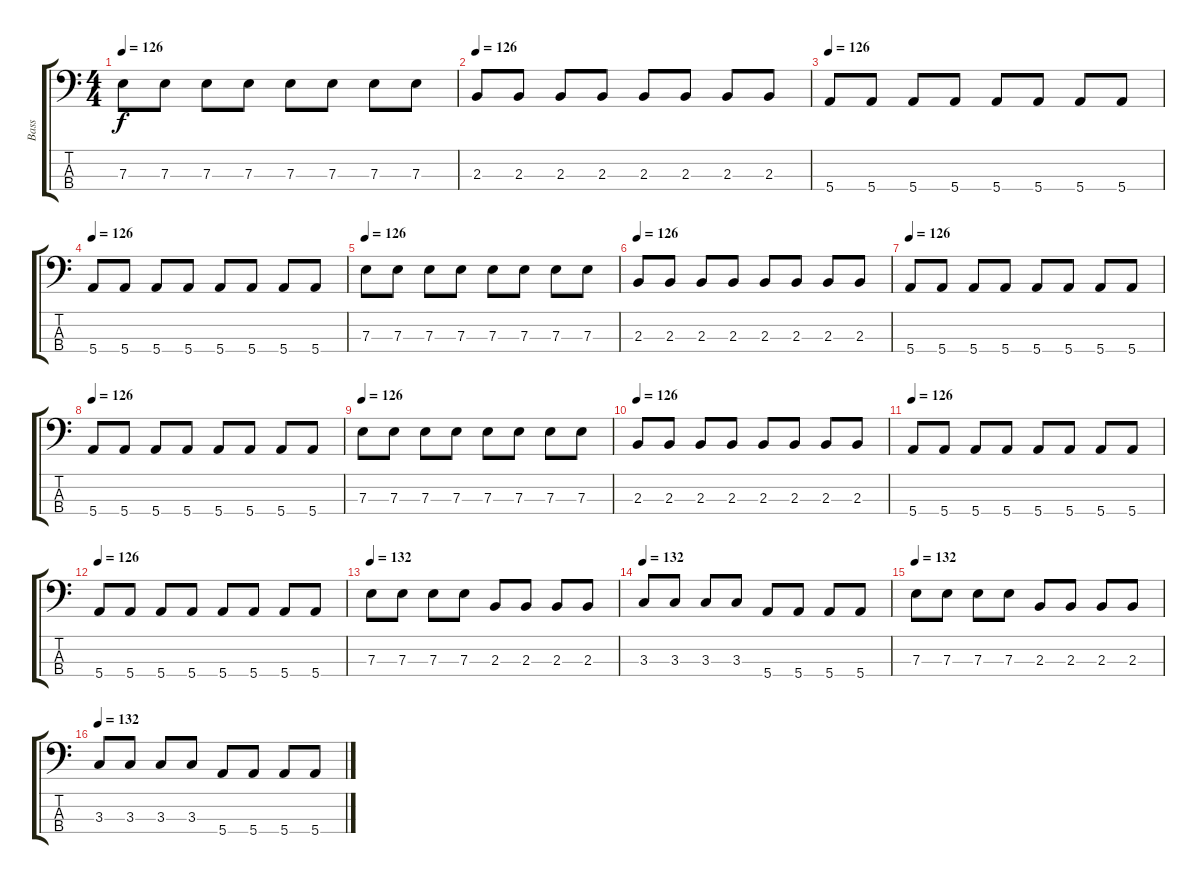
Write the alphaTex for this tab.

\track ("Bass" "Bass") {instrument electricbassfinger}
\staff {score tabs}
\tuning (G2 D2 A1 E1) {hide}
\ts (4 4)
\tempo 126
\clef f4
\ks c
7.3.8{dy f} 7.3.8 7.3.8 7.3.8 7.3.8 7.3.8 7.3.8 7.3.8 |
\tempo 126
2.3.8 2.3.8 2.3.8 2.3.8 2.3.8 2.3.8 2.3.8 2.3.8 |
\tempo 126
5.4.8 5.4.8 5.4.8 5.4.8 5.4.8 5.4.8 5.4.8 5.4.8 |
\tempo 126
5.4.8 5.4.8 5.4.8 5.4.8 5.4.8 5.4.8 5.4.8 5.4.8 |
\tempo 126
7.3.8 7.3.8 7.3.8 7.3.8 7.3.8 7.3.8 7.3.8 7.3.8 |
\tempo 126
2.3.8 2.3.8 2.3.8 2.3.8 2.3.8 2.3.8 2.3.8 2.3.8 |
\tempo 126
5.4.8 5.4.8 5.4.8 5.4.8 5.4.8 5.4.8 5.4.8 5.4.8 |
\tempo 126
5.4.8 5.4.8 5.4.8 5.4.8 5.4.8 5.4.8 5.4.8 5.4.8 |
\tempo 126
7.3.8 7.3.8 7.3.8 7.3.8 7.3.8 7.3.8 7.3.8 7.3.8 |
\tempo 126
2.3.8 2.3.8 2.3.8 2.3.8 2.3.8 2.3.8 2.3.8 2.3.8 |
\tempo 126
5.4.8 5.4.8 5.4.8 5.4.8 5.4.8 5.4.8 5.4.8 5.4.8 |
\tempo 126
5.4.8 5.4.8 5.4.8 5.4.8 5.4.8 5.4.8 5.4.8 5.4.8 |
\tempo 132
7.3.8 7.3.8 7.3.8 7.3.8 2.3.8 2.3.8 2.3.8 2.3.8 |
\tempo 132
3.3.8 3.3.8 3.3.8 3.3.8 5.4.8 5.4.8 5.4.8 5.4.8 |
\tempo 132
7.3.8 7.3.8 7.3.8 7.3.8 2.3.8 2.3.8 2.3.8 2.3.8 |
\tempo 132
3.3.8 3.3.8 3.3.8 3.3.8 5.4.8 5.4.8 5.4.8 5.4.8
